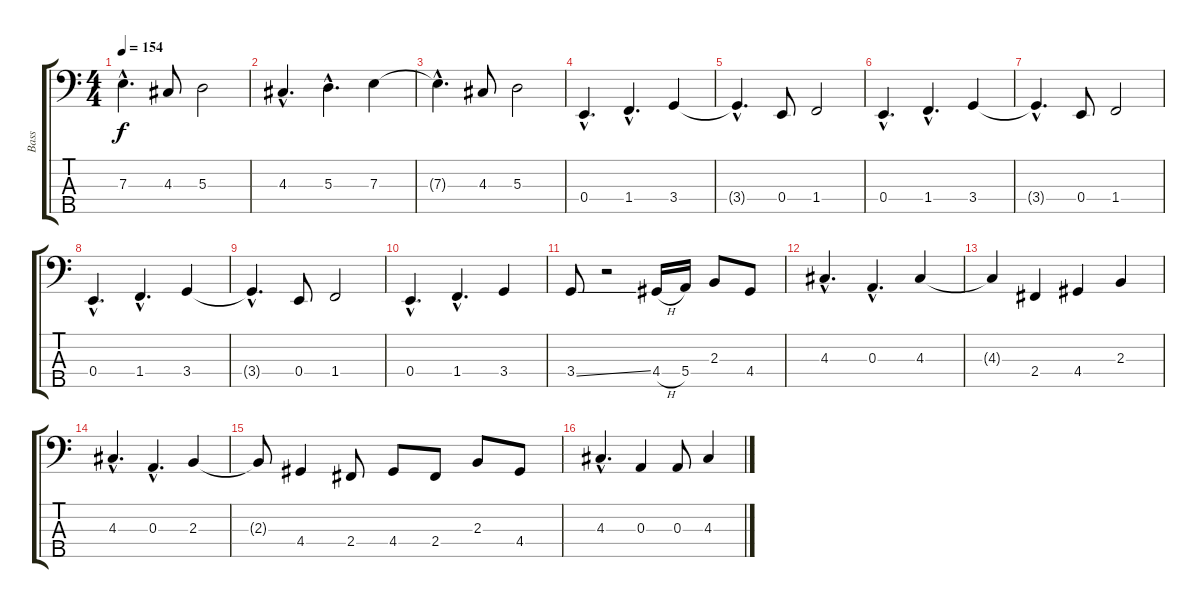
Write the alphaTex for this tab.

\track ("Bass" "Bass") {instrument electricbasspick}
\staff {score tabs}
\tuning (G2 D2 A1 E1 B0) {hide}
\ts (4 4)
\tempo 154
\clef f4
\ks c
7.3{hac t}.4{d dy f} 4.3.8 5.3.2 |
4.3{hac}.4{d} 5.3{hac}.4{d} 7.3.4 |
7.3{hac t}.4{d} 4.3.8 5.3.2 |
0.4{hac}.4{d} 1.4{hac}.4{d} 3.4.4 |
3.4{hac t}.4{d} 0.4.8 1.4.2 |
0.4{hac}.4{d} 1.4{hac}.4{d} 3.4.4 |
3.4{hac t}.4{d} 0.4.8 1.4.2 |
0.4{hac}.4{d} 1.4{hac}.4{d} 3.4.4 |
3.4{hac t}.4{d} 0.4.8 1.4.2 |
0.4{hac}.4{d} 1.4{hac}.4{d} 3.4.4 |
3.4{ss}.8 r.2 4.4{h}.16 5.4.16 2.3.8 4.4.8 |
4.3{hac}.4{d} 0.3{hac}.4{d} 4.3.4 |
4.3{t}.4 2.4.4 4.4.4 2.3.4 |
4.3{hac}.4{d} 0.3{hac}.4{d} 2.3.4 |
2.3{t}.8 4.4.4 2.4.8 4.4.8 2.4.8 2.3.8 4.4.8 |
4.3{hac}.4{d} 0.3.4 0.3.8 4.3.4
